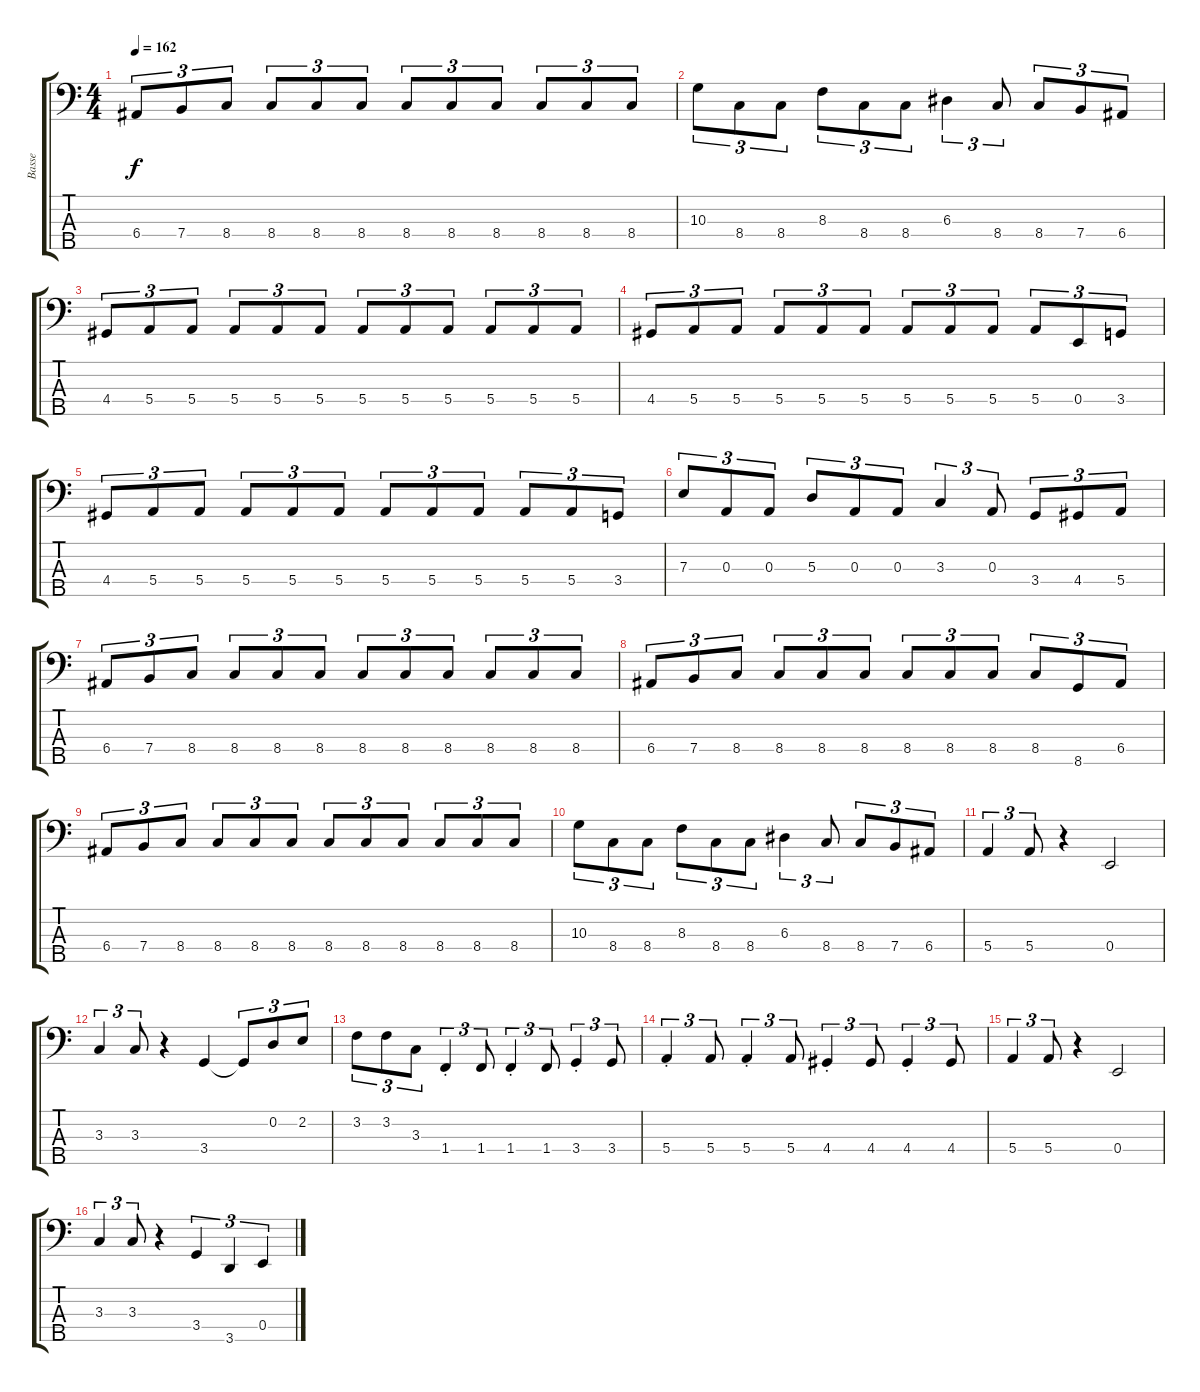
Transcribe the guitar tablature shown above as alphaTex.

\track ("Basse" "Basse") {instrument electricbasspick}
\staff {score tabs}
\tuning (G2 D2 A1 E1 B0) {hide}
\ts (4 4)
\tempo 162
\clef f4
\ks c
6.4.8{tu (3 2) dy f} 7.4.8{tu (3 2)} 8.4.8{tu (3 2)} 8.4.8{tu (3 2)} 8.4.8{tu (3 2)} 8.4.8{tu (3 2)} 8.4.8{tu (3 2)} 8.4.8{tu (3 2)} 8.4.8{tu (3 2)} 8.4.8{tu (3 2)} 8.4.8{tu (3 2)} 8.4.8{tu (3 2)} |
10.3.8{tu (3 2)} 8.4.8{tu (3 2)} 8.4.8{tu (3 2)} 8.3.8{tu (3 2)} 8.4.8{tu (3 2)} 8.4.8{tu (3 2)} 6.3.4{tu (3 2)} 8.4.8{tu (3 2)} 8.4.8{tu (3 2)} 7.4.8{tu (3 2)} 6.4.8{tu (3 2)} |
4.4.8{tu (3 2)} 5.4.8{tu (3 2)} 5.4.8{tu (3 2)} 5.4.8{tu (3 2)} 5.4.8{tu (3 2)} 5.4.8{tu (3 2)} 5.4.8{tu (3 2)} 5.4.8{tu (3 2)} 5.4.8{tu (3 2)} 5.4.8{tu (3 2)} 5.4.8{tu (3 2)} 5.4.8{tu (3 2)} |
4.4.8{tu (3 2)} 5.4.8{tu (3 2)} 5.4.8{tu (3 2)} 5.4.8{tu (3 2)} 5.4.8{tu (3 2)} 5.4.8{tu (3 2)} 5.4.8{tu (3 2)} 5.4.8{tu (3 2)} 5.4.8{tu (3 2)} 5.4.8{tu (3 2)} 0.4.8{tu (3 2)} 3.4.8{tu (3 2)} |
4.4.8{tu (3 2)} 5.4.8{tu (3 2)} 5.4.8{tu (3 2)} 5.4.8{tu (3 2)} 5.4.8{tu (3 2)} 5.4.8{tu (3 2)} 5.4.8{tu (3 2)} 5.4.8{tu (3 2)} 5.4.8{tu (3 2)} 5.4.8{tu (3 2)} 5.4.8{tu (3 2)} 3.4.8{tu (3 2)} |
7.3.8{tu (3 2)} 0.3.8{tu (3 2)} 0.3.8{tu (3 2)} 5.3.8{tu (3 2)} 0.3.8{tu (3 2)} 0.3.8{tu (3 2)} 3.3.4{tu (3 2)} 0.3.8{tu (3 2)} 3.4.8{tu (3 2)} 4.4.8{tu (3 2)} 5.4.8{tu (3 2)} |
6.4.8{tu (3 2)} 7.4.8{tu (3 2)} 8.4.8{tu (3 2)} 8.4.8{tu (3 2)} 8.4.8{tu (3 2)} 8.4.8{tu (3 2)} 8.4.8{tu (3 2)} 8.4.8{tu (3 2)} 8.4.8{tu (3 2)} 8.4.8{tu (3 2)} 8.4.8{tu (3 2)} 8.4.8{tu (3 2)} |
6.4.8{tu (3 2)} 7.4.8{tu (3 2)} 8.4.8{tu (3 2)} 8.4.8{tu (3 2)} 8.4.8{tu (3 2)} 8.4.8{tu (3 2)} 8.4.8{tu (3 2)} 8.4.8{tu (3 2)} 8.4.8{tu (3 2)} 8.4.8{tu (3 2)} 8.5.8{tu (3 2)} 6.4.8{tu (3 2)} |
6.4.8{tu (3 2)} 7.4.8{tu (3 2)} 8.4.8{tu (3 2)} 8.4.8{tu (3 2)} 8.4.8{tu (3 2)} 8.4.8{tu (3 2)} 8.4.8{tu (3 2)} 8.4.8{tu (3 2)} 8.4.8{tu (3 2)} 8.4.8{tu (3 2)} 8.4.8{tu (3 2)} 8.4.8{tu (3 2)} |
10.3.8{tu (3 2)} 8.4.8{tu (3 2)} 8.4.8{tu (3 2)} 8.3.8{tu (3 2)} 8.4.8{tu (3 2)} 8.4.8{tu (3 2)} 6.3.4{tu (3 2)} 8.4.8{tu (3 2)} 8.4.8{tu (3 2)} 7.4.8{tu (3 2)} 6.4.8{tu (3 2)} |
5.4.4{tu (3 2)} 5.4.8{tu (3 2)} r.4 0.4.2 |
3.3.4{tu (3 2)} 3.3.8{tu (3 2)} r.4 3.4.4 3.4{t}.8{tu (3 2)} 0.2.8{tu (3 2)} 2.2.8{tu (3 2)} |
3.2.8{tu (3 2)} 3.2.8{tu (3 2)} 3.3.8{tu (3 2)} 1.4{st}.4{tu (3 2)} 1.4.8{tu (3 2)} 1.4{st}.4{tu (3 2)} 1.4.8{tu (3 2)} 3.4{st}.4{tu (3 2)} 3.4.8{tu (3 2)} |
5.4{st}.4{tu (3 2)} 5.4.8{tu (3 2)} 5.4{st}.4{tu (3 2)} 5.4.8{tu (3 2)} 4.4{st}.4{tu (3 2)} 4.4.8{tu (3 2)} 4.4{st}.4{tu (3 2)} 4.4.8{tu (3 2)} |
5.4.4{tu (3 2)} 5.4.8{tu (3 2)} r.4 0.4.2 |
3.3.4{tu (3 2)} 3.3.8{tu (3 2)} r.4 3.4.4{tu (3 2)} 3.5.4{tu (3 2)} 0.4.4{tu (3 2)}
